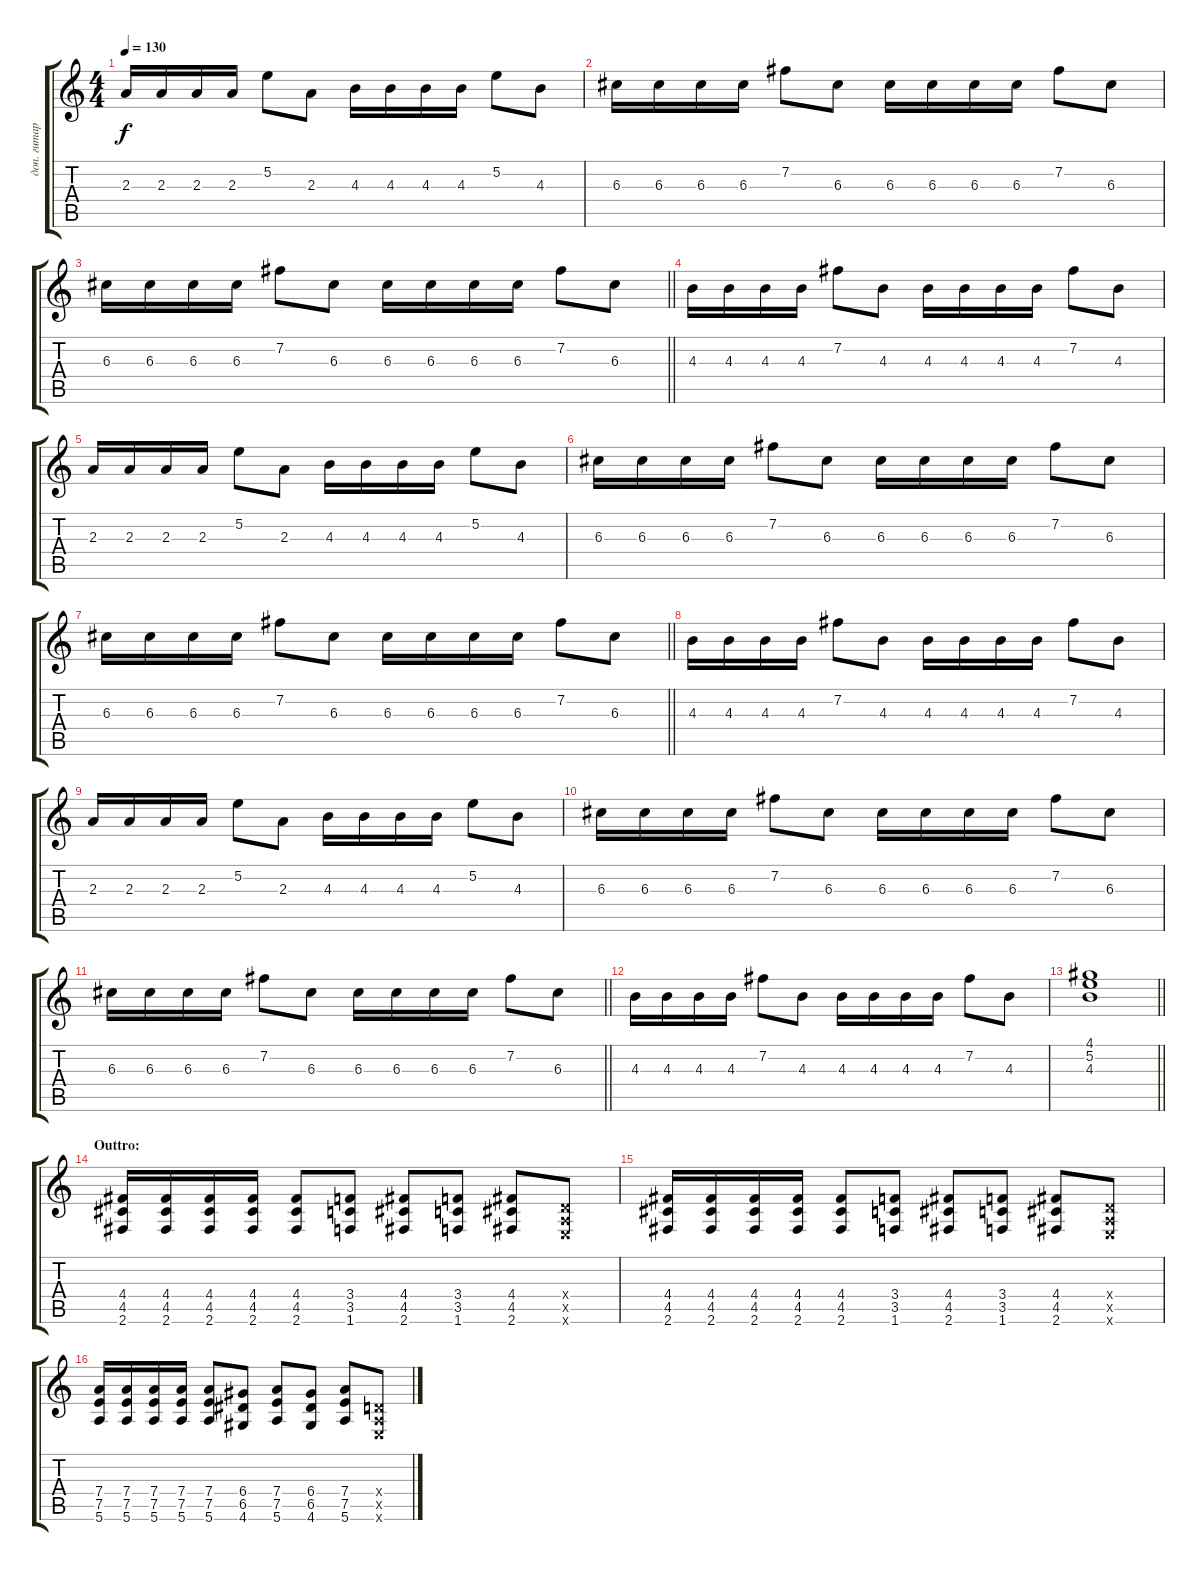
\track ("доп. гитара" "доп. гитар") {instrument overdrivenguitar}
\staff {score tabs}
\tuning (E4 B3 G3 D3 A2 E2) {hide}
\ts (4 4)
\tempo 130
\clef g2
\ks c
2.3.16{dy f} 2.3.16 2.3.16 2.3.16 5.2.8 2.3.8 4.3.16 4.3.16 4.3.16 4.3.16 5.2.8 4.3.8 |
6.3.16 6.3.16 6.3.16 6.3.16 7.2.8 6.3.8 6.3.16 6.3.16 6.3.16 6.3.16 7.2.8 6.3.8 |
\barLineRight lightlight
6.3.16 6.3.16 6.3.16 6.3.16 7.2.8 6.3.8 6.3.16 6.3.16 6.3.16 6.3.16 7.2.8 6.3.8 |
4.3.16 4.3.16 4.3.16 4.3.16 7.2.8 4.3.8 4.3.16 4.3.16 4.3.16 4.3.16 7.2.8 4.3.8 |
2.3.16 2.3.16 2.3.16 2.3.16 5.2.8 2.3.8 4.3.16 4.3.16 4.3.16 4.3.16 5.2.8 4.3.8 |
6.3.16 6.3.16 6.3.16 6.3.16 7.2.8 6.3.8 6.3.16 6.3.16 6.3.16 6.3.16 7.2.8 6.3.8 |
\barLineRight lightlight
6.3.16 6.3.16 6.3.16 6.3.16 7.2.8 6.3.8 6.3.16 6.3.16 6.3.16 6.3.16 7.2.8 6.3.8 |
4.3.16 4.3.16 4.3.16 4.3.16 7.2.8 4.3.8 4.3.16 4.3.16 4.3.16 4.3.16 7.2.8 4.3.8 |
2.3.16 2.3.16 2.3.16 2.3.16 5.2.8 2.3.8 4.3.16 4.3.16 4.3.16 4.3.16 5.2.8 4.3.8 |
6.3.16 6.3.16 6.3.16 6.3.16 7.2.8 6.3.8 6.3.16 6.3.16 6.3.16 6.3.16 7.2.8 6.3.8 |
\barLineRight lightlight
6.3.16 6.3.16 6.3.16 6.3.16 7.2.8 6.3.8 6.3.16 6.3.16 6.3.16 6.3.16 7.2.8 6.3.8 |
4.3.16 4.3.16 4.3.16 4.3.16 7.2.8 4.3.8 4.3.16 4.3.16 4.3.16 4.3.16 7.2.8 4.3.8 |
\barLineRight lightlight
(4.1 5.2 4.3).1 |
\section ("" "Outtro:")
(4.4 4.5 2.6).16 (4.4 4.5 2.6).16 (4.4 4.5 2.6).16 (4.4 4.5 2.6).16 (4.4 4.5 2.6).8 (3.4 3.5 1.6).8 (4.4 4.5 2.6).8 (3.4 3.5 1.6).8 (4.4 4.5 2.6).8 (0.4{x} 0.5{x} 0.6{x}).8 |
(4.4 4.5 2.6).16 (4.4 4.5 2.6).16 (4.4 4.5 2.6).16 (4.4 4.5 2.6).16 (4.4 4.5 2.6).8 (3.4 3.5 1.6).8 (4.4 4.5 2.6).8 (3.4 3.5 1.6).8 (4.4 4.5 2.6).8 (0.4{x} 0.5{x} 0.6{x}).8 |
(7.4 7.5 5.6).16 (7.4 7.5 5.6).16 (7.4 7.5 5.6).16 (7.4 7.5 5.6).16 (7.4 7.5 5.6).8 (6.4 6.5 4.6).8 (7.4 7.5 5.6).8 (6.4 6.5 4.6).8 (7.4 7.5 5.6).8 (0.4{x} 0.5{x} 0.6{x}).8
